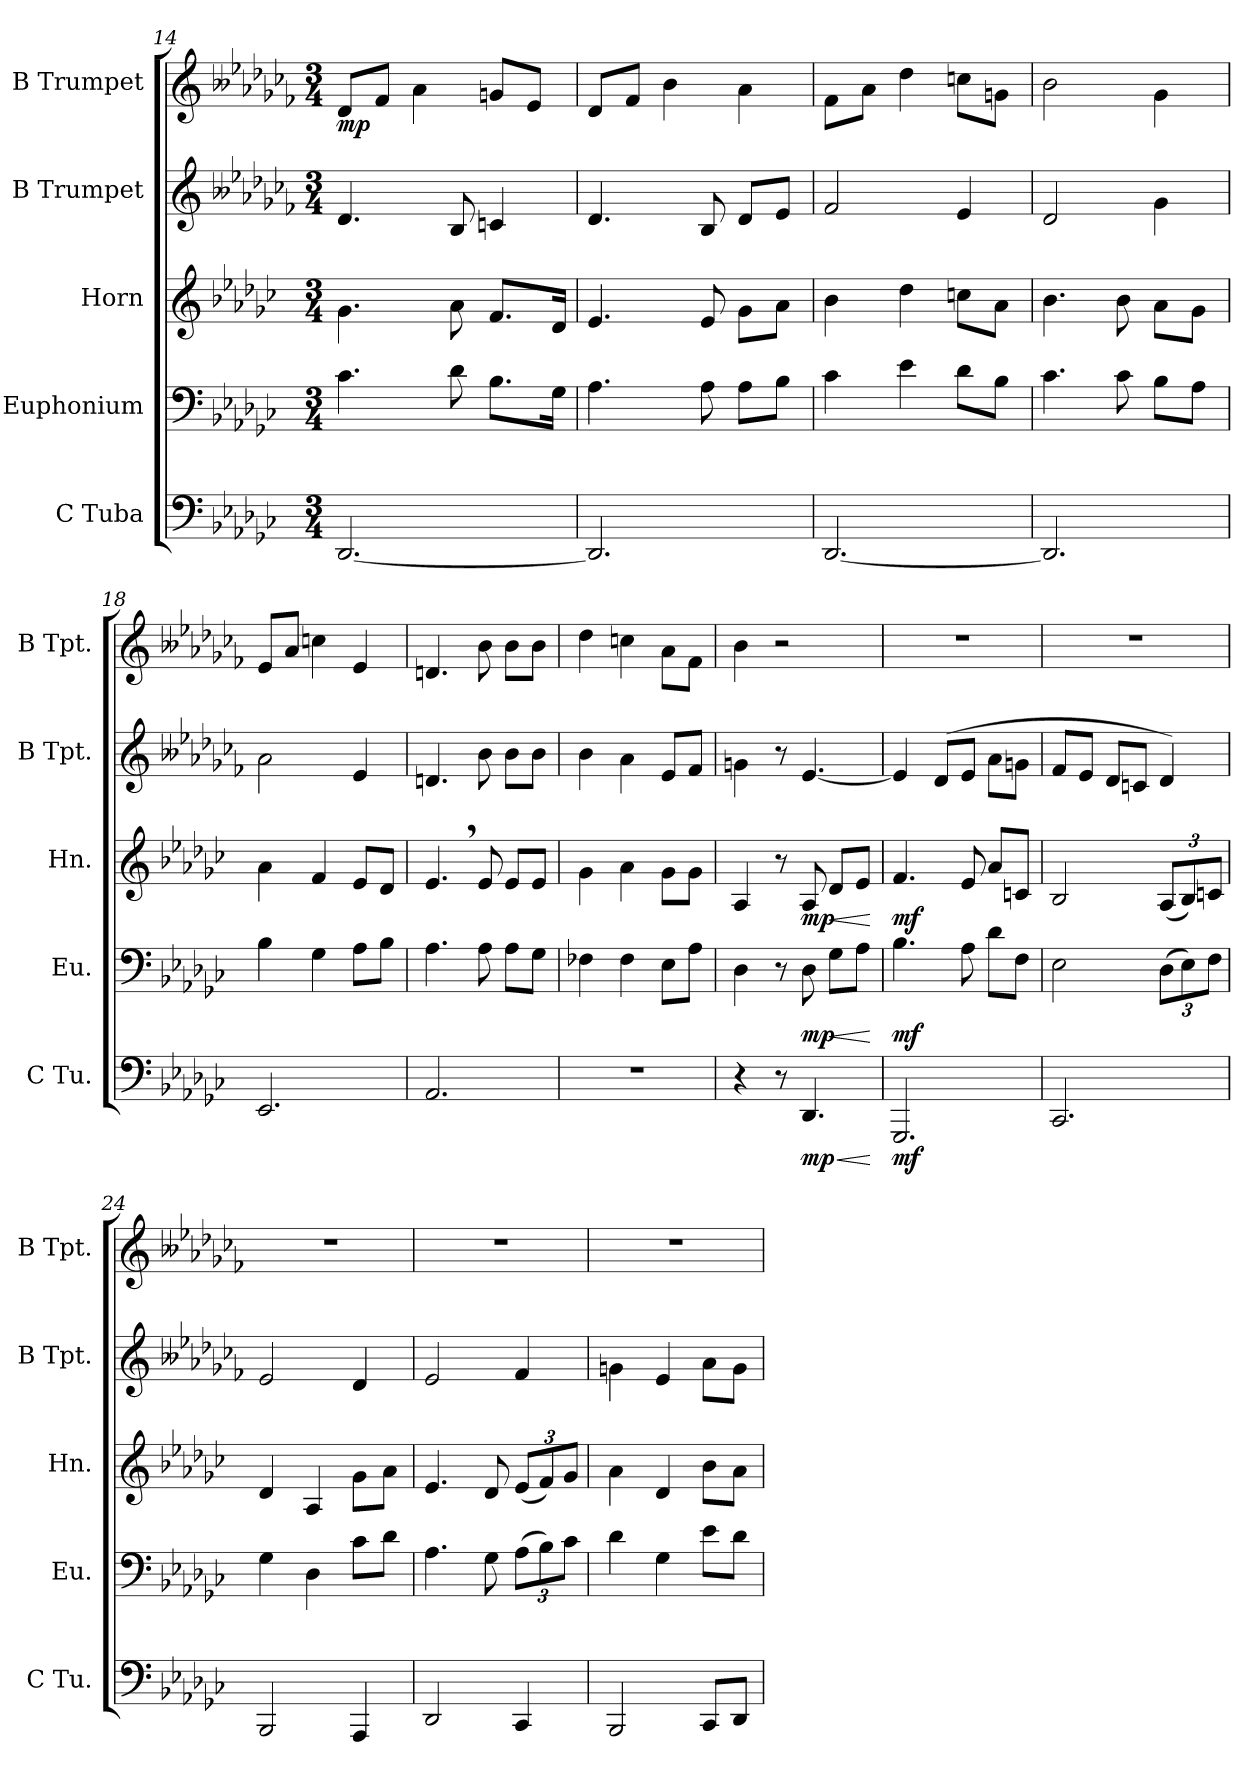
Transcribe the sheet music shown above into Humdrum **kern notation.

**kern	**dynam	**kern	**dynam	**kern	**dynam	**kern	**kern	**dynam
*part5	*part5	*part4	*part4	*part3	*part3	*part2	*part1	*part1
*staff5	*staff5	*staff4	*staff4	*staff3	*staff3	*staff2	*staff1	*staff1
*I"C Tuba	*	*I"Euphonium	*	*I"Horn	*	*I"B Trumpet	*I"B Trumpet	*
*I'C Tu.	*	*I'Eu.	*	*I'Hn.	*	*I'B Tpt.	*I'B Tpt.	*
*clefF4	*	*clefF4	*	*clefG2	*	*clefG2	*clefG2	*
*	*	*	*	*ITrd4c7	*	*ITrd1c2	*ITrd1c2	*
*k[b-e-a-d-g-c-]	*	*k[b-e-a-d-g-c-]	*	*k[b-e-a-d-g-c-f-]	*	*k[b--e-a-d-g-c-f-]	*k[b--e-a-d-g-c-f-]	*
*M3/4	*	*M3/4	*	*M3/4	*	*M3/4	*M3/4	*
=14	=14	=14	=14	=14	=14	=14	=14	=14
!	!	!	!	!	!	!	!	!LO:DY:b
[2.DD-/	.	4.c-\	.	4.c-\	.	4.c-/	8c-/L	mp
.	.	.	.	.	.	.	8e-/J	.
.	.	.	.	.	.	.	4g-\	.
.	.	8d-\	.	8d-\	.	8A-/	.	.
.	.	8.B-\L	.	8.B-/L	.	4B-X/	8fn/L	.
.	.	.	.	.	.	.	8d-/J	.
.	.	16G-\Jk	.	16G-/Jk	.	.	.	.
=15	=15	=15	=15	=15	=15	=15	=15	=15
2.DD-/]	.	4.A-\	.	4.A-/	.	4.c-/	8c-/L	.
.	.	.	.	.	.	.	8e-/J	.
.	.	.	.	.	.	.	4a-\	.
.	.	8A-\	.	8A-/	.	8A-/	.	.
.	.	8A-\L	.	8c-\L	.	8c-/L	4g-\	.
.	.	8B-\J	.	8d-\J	.	8d-/J	.	.
!!LO:LB:g=z
=16	=16	=16	=16	=16	=16	=16	=16	=16
[2.DD-/	.	4c-\	.	4e-\	.	2e-/	8e-\L	.
.	.	.	.	.	.	.	8g-\J	.
.	.	4e-\	.	4g-\	.	.	4cc-\	.
.	.	8d-\L	.	8fn\L	.	4d-/	8b-X\L	.
.	.	8B-\J	.	8d-\J	.	.	8fn\J	.
=17	=17	=17	=17	=17	=17	=17	=17	=17
2.DD-/]	.	4.c-\	.	4.e-\	.	2c-/	2a-\	.
.	.	8c-\	.	8e-\	.	.	.	.
.	.	8B-\L	.	8d-\L	.	4f-\	4f-\	.
.	.	8A-\J	.	8c-\J	.	.	.	.
=18	=18	=18	=18	=18	=18	=18	=18	=18
2.EE-/	.	4B-\	.	4d-\	.	2g-\	8d-/L	.
.	.	.	.	.	.	.	8g-/J	.
.	.	4G-\	.	4B-/	.	.	4b-X\	.
.	.	8A-\L	.	8A-/L	.	4d-/	4d-/	.
.	.	8B-\J	.	8G-/J	.	.	.	.
=19	=19	=19	=19	=19	=19	=19	=19	=19
2.AA-/	.	4.A-\	.	4.A-,/	.	4.cn/	4.cn/	.
.	.	8A-\	.	8A-/	.	8a-\	8a-\	.
.	.	8A-\L	.	8A-/L	.	8a-\L	8a-\L	.
.	.	8G-\J	.	8A-/J	.	8a-\J	8a-\J	.
=20	=20	=20	=20	=20	=20	=20	=20	=20
2.r	.	4F-X\	.	4c-\	.	4a-\	4cc-\	.
.	.	4F-\	.	4d-\	.	4g-\	4b-X\	.
.	.	8E-\L	.	8c-\L	.	8d-/L	8g-\L	.
.	.	8A-\J	.	8c-\J	.	8e-/J	8e-\J	.
=21	=21	=21	=21	=21	=21	=21	=21	=21
4r	.	4D-\	.	4D-/	.	4fn\	4a-\	.
8r	.	8r	.	8r	.	8r	2r	.
!	!LO:HP:b	!	!	!	!	!	!	!
!	!LO:DY:n=1:b	!	!LO:DY:b	!	!LO:DY:b	!	!	!
4.DD-/	< mp	8D-\	mp	8D-/	mp	[4.d-/	.	.
!	!	!	!LO:HP:b	!	!LO:HP:b	!	!	!
.	.	8G-\L	<	8G-/L	<	.	.	.
.	.	8A-\J	.	8A-/J	.	.	.	.
.	[	.	[	.	[	.	.	.
!!LO:PB:g=z
=22	=22	=22	=22	=22	=22	=22	=22	=22
!	!LO:DY:b	!	!LO:DY:b	!	!LO:DY:b	!	!	!
2.GGG-/	mf	4.B-\	mf	4.B-/	mf	4d-/]	2.r	.
.	.	.	.	.	.	(8c-/L	.	.
.	.	8A-\	.	8A-/	.	8d-/J	.	.
.	.	8d-\L	.	8d-/L	.	8g-\L	.	.
.	.	8F\J	.	8Fn/J	.	8fn\J	.	.
=23	=23	=23	=23	=23	=23	=23	=23	=23
2.CC-/	.	2E-\	.	2E-/	.	8e-/L	2.r	.
.	.	.	.	.	.	8d-/J	.	.
.	.	.	.	.	.	8c-/L	.	.
.	.	.	.	.	.	8B-X/J	.	.
*	*	*Xbrackettup	*	*Xbrackettup	*	*	*	*
.	.	(12D-\L	.	(12D-/L	.	4c-/)	.	.
.	.	12E-\)	.	12E-/)	.	.	.	.
.	.	12F\J	.	12Fn/J	.	.	.	.
=24	=24	=24	=24	=24	=24	=24	=24	=24
2BBB-/	.	4G-\	.	4G-/	.	2d-/	2.r	.
.	.	4D-\	.	4D-/	.	.	.	.
4AAA-/	.	8c-\L	.	8c-\L	.	4c-/	.	.
.	.	8d-\J	.	8d-\J	.	.	.	.
=25	=25	=25	=25	=25	=25	=25	=25	=25
2DD-/	.	4.A-\	.	4.A-/	.	2d-/	2.r	.
.	.	8G-\	.	8G-/	.	.	.	.
4CC-/	.	(12A-\L	.	(12A-/L	.	4e-/	.	.
.	.	12B-\)	.	12B-/)	.	.	.	.
.	.	12c-\J	.	12c-/J	.	.	.	.
=26	=26	=26	=26	=26	=26	=26	=26	=26
2BBB-/	.	4d-\	.	4d-\	.	4fn\	2.r	.
.	.	4G-\	.	4G-/	.	4d-/	.	.
8CC-/L	.	8e-\L	.	8e-\L	.	8g-\L	.	.
8DD-/J	.	8d-\J	.	8d-\J	.	8f\J	.	.
=	=	=	=	=	=	=	=	=
*-	*-	*-	*-	*-	*-	*-	*-	*-
